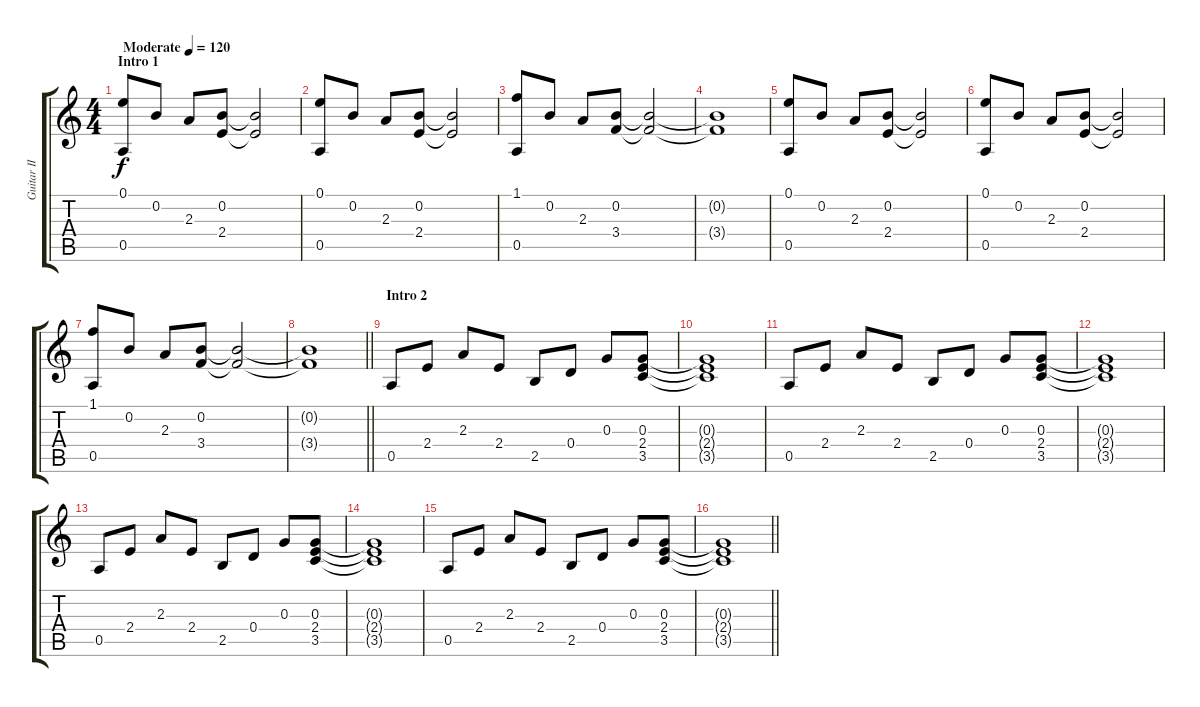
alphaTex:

\track ("Guitar II (Sakito)" "Guitar II ") {instrument overdrivenguitar}
\staff {score tabs}
\tuning (E4 B3 G3 D3 A2 E2) {hide}
\ts (4 4)
\section ("" "Intro 1")
\tempo (120 "Moderate")
\clef g2
\ks c
(0.1 0.5).8{dy f instrument electricguitarclean} 0.2.8 2.3.8 (0.2 2.4).8 (0.2{t} 2.4{t}).2 |
(0.1 0.5).8 0.2.8 2.3.8 (0.2 2.4).8 (0.2{t} 2.4{t}).2 |
(1.1 0.5).8 0.2.8 2.3.8 (0.2 3.4).8 (0.2{t} 3.4{t}).2 |
(0.2{t} 3.4{t}).1 |
(0.1 0.5).8 0.2.8 2.3.8 (0.2 2.4).8 (0.2{t} 2.4{t}).2 |
(0.1 0.5).8 0.2.8 2.3.8 (0.2 2.4).8 (0.2{t} 2.4{t}).2 |
(1.1 0.5).8 0.2.8 2.3.8 (0.2 3.4).8 (0.2{t} 3.4{t}).2 |
\barLineRight lightlight
(0.2{t} 3.4{t}).1 |
\section ("" "Intro 2")
0.5.8 2.4.8 2.3.8 2.4.8 2.5.8 0.4.8 0.3.8 (0.3 2.4 3.5).8 |
(0.3{t} 2.4{t} 3.5{t}).1 |
0.5.8 2.4.8 2.3.8 2.4.8 2.5.8 0.4.8 0.3.8 (0.3 2.4 3.5).8 |
(0.3{t} 2.4{t} 3.5{t}).1 |
0.5.8 2.4.8 2.3.8 2.4.8 2.5.8 0.4.8 0.3.8 (0.3 2.4 3.5).8 |
(0.3{t} 2.4{t} 3.5{t}).1 |
0.5.8 2.4.8 2.3.8 2.4.8 2.5.8 0.4.8 0.3.8 (0.3 2.4 3.5).8 |
\barLineRight lightlight
(0.3{t} 2.4{t} 3.5{t}).1
